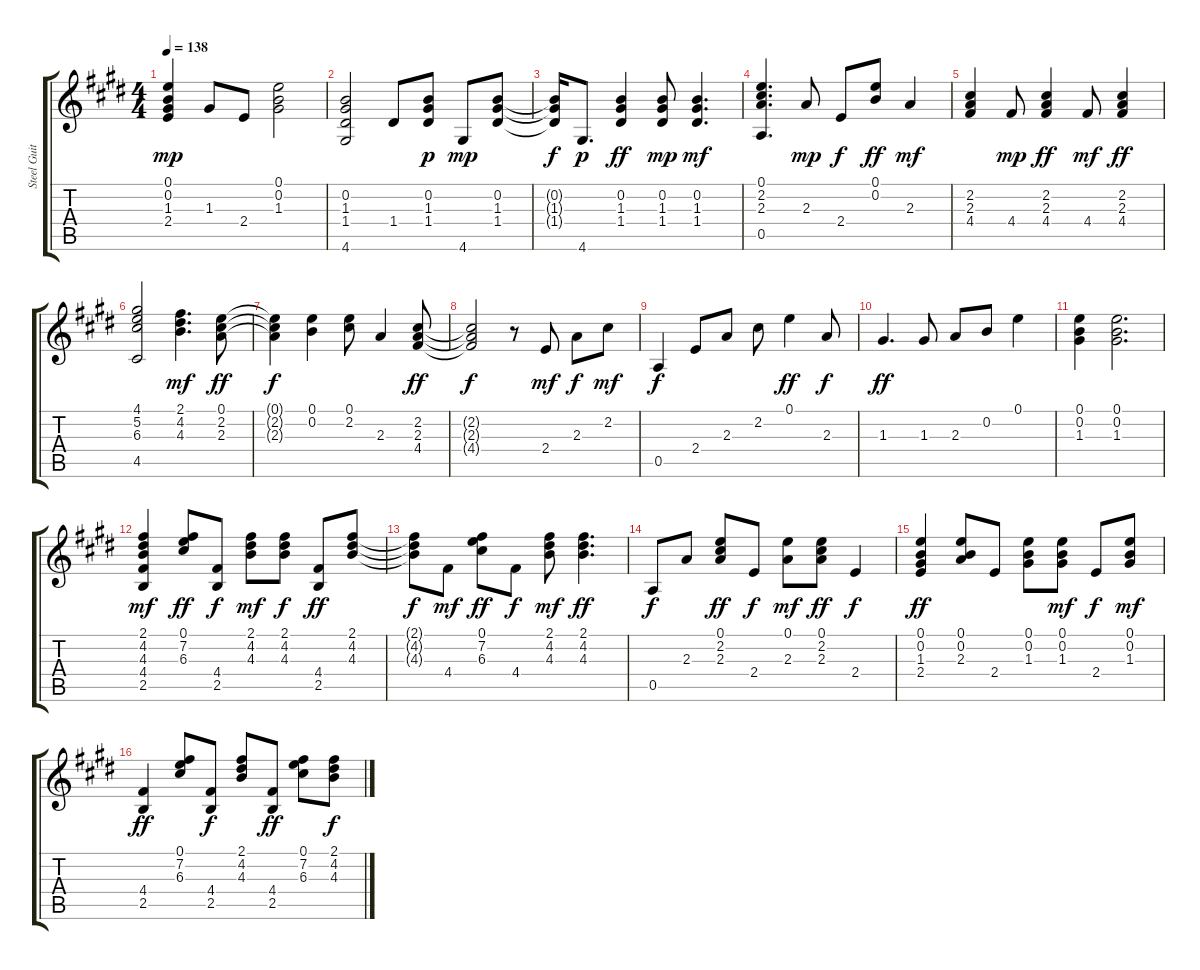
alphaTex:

\track ("Steel Guitar" "Steel Guit") {instrument acousticguitarsteel}
\staff {score tabs}
\tuning (E4 B3 G3 D3 A2 E2) {hide}
\ts (4 4)
\tempo 138
\clef g2
\ks e
(0.1 0.2 1.3 2.4).4{dy mp} 1.3.8 2.4.8 (0.1 0.2 1.3).2 |
(0.2 1.3 1.4 4.6).2 1.4.8 (0.2 1.3 1.4).8{dy p} 4.6.8{dy mp} (0.2 1.3 1.4).8 |
(0.2{t} 1.3{t} 1.4{t}).16{dy f} 4.6.8{d dy p} (0.2 1.3 1.4).4{dy ff} (0.2 1.3 1.4).8{dy mp} (0.2 1.3 1.4).4{d dy mf} |
(0.1 2.2 2.3 0.5).4{d} 2.3.8{dy mp} 2.4.8{dy f} (0.1 0.2).8{dy ff} 2.3.4{dy mf} |
(2.2 2.3 4.4).4 4.4.8{dy mp} (2.2 2.3 4.4).4{dy ff} 4.4.8{dy mf} (2.2 2.3 4.4).4{dy ff} |
(4.1 5.2 6.3 4.5).2 (2.1 4.2 4.3).4{d dy mf} (0.1 2.2 2.3).8{dy ff} |
(0.1{t} 2.2{t} 2.3{t}).4{dy f} (0.1 0.2).4 (0.1 2.2).8 2.3.4 (2.2 2.3 4.4).8{dy ff} |
(2.2{t} 2.3{t} 4.4{t}).2{dy f} r.8 2.4.8{dy mf} 2.3.8{dy f} 2.2.8{dy mf} |
0.5.4{dy f} 2.4.8 2.3.8 2.2.8 0.1.4{dy ff} 2.3.8{dy f} |
1.3.4{d dy ff} 1.3.8 2.3.8 0.2.8 0.1.4 |
(0.1 0.2 1.3).4 (0.1 0.2 1.3).2{d} |
(2.1 4.2 4.3 4.4 2.5).4{dy mf} (0.1 7.2 6.3).8{dy ff} (4.4 2.5).8{dy f} (2.1 4.2 4.3).8{dy mf} (2.1 4.2 4.3).8{dy f} (4.4 2.5).8{dy ff} (2.1 4.2 4.3).8 |
(2.1{t} 4.2{t} 4.3{t}).8{dy f} 4.4.8{dy mf} (0.1 7.2 6.3).8{dy ff} 4.4.8{dy f} (2.1 4.2 4.3).8{dy mf} (2.1 4.2 4.3).4{d dy ff} |
0.5.8{dy f} 2.3.8 (0.1 2.2 2.3).8{dy ff} 2.4.8{dy f} (0.1 2.3).8{dy mf} (0.1 2.2 2.3).8{dy ff} 2.4.4{dy f} |
(0.1 0.2 1.3 2.4).4{dy ff} (0.1 0.2 2.3).8 2.4.8 (0.1 0.2 1.3).8 (0.1 0.2 1.3).8{dy mf} 2.4.8{dy f} (0.1 0.2 1.3).8{dy mf} |
(4.4 2.5).4{dy ff} (0.1 7.2 6.3).8 (4.4 2.5).8{dy f} (2.1 4.2 4.3).8 (4.4 2.5).8{dy ff} (0.1 7.2 6.3).8 (2.1 4.2 4.3).8{dy f}
